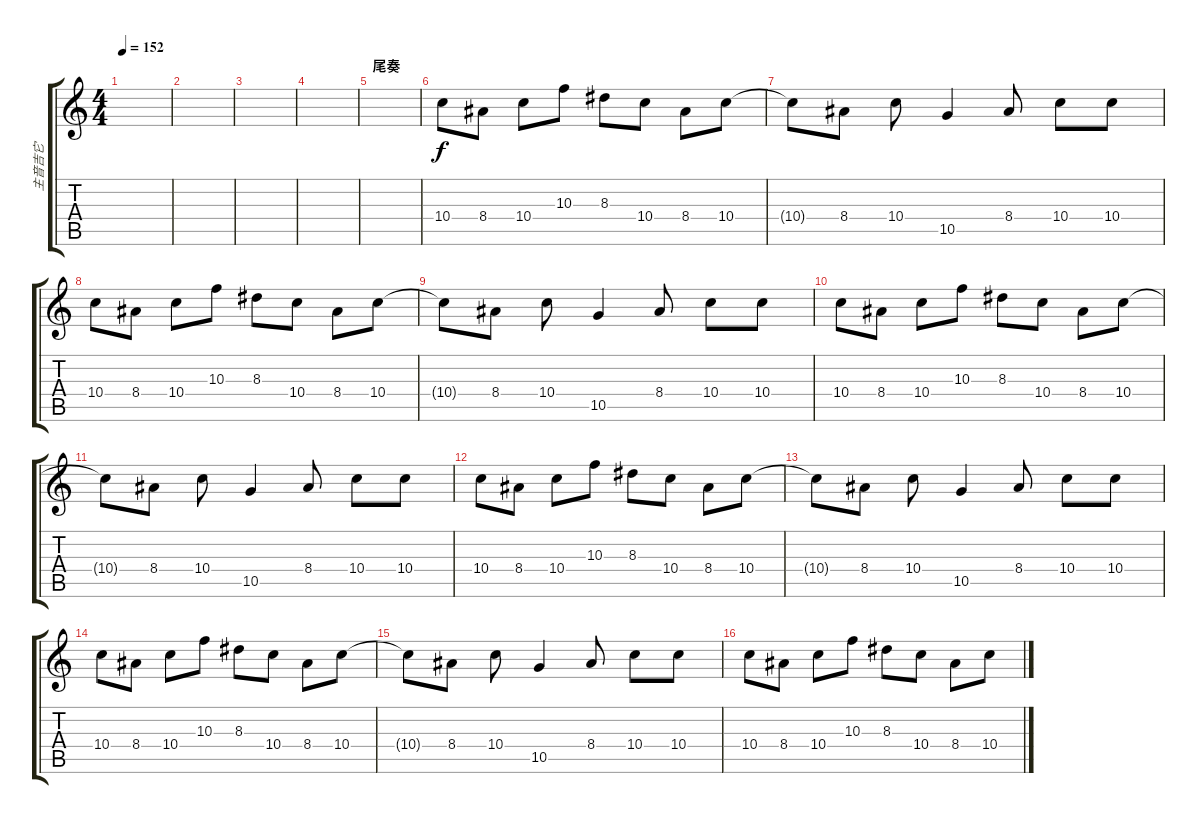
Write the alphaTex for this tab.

\track ("主音吉它" "主音吉它") {instrument overdrivenguitar}
\staff {score tabs}
\tuning (E4 B3 G3 D3 A2 E2) {hide}
\ts (4 4)
\tempo 152
\clef g2
\ks c
|
|
|
|
\section ("" "尾奏")
|
10.4.8 8.4.8 10.4.8 10.3.8 8.3.8 10.4.8 8.4.8 10.4.8 |
10.4{t}.8 8.4.8 10.4.8 10.5.4 8.4.8 10.4.8 10.4.8 |
10.4.8 8.4.8 10.4.8 10.3.8 8.3.8 10.4.8 8.4.8 10.4.8 |
10.4{t}.8 8.4.8 10.4.8 10.5.4 8.4.8 10.4.8 10.4.8 |
10.4.8 8.4.8 10.4.8 10.3.8 8.3.8 10.4.8 8.4.8 10.4.8 |
10.4{t}.8 8.4.8 10.4.8 10.5.4 8.4.8 10.4.8 10.4.8 |
10.4.8 8.4.8 10.4.8 10.3.8 8.3.8 10.4.8 8.4.8 10.4.8 |
10.4{t}.8 8.4.8 10.4.8 10.5.4 8.4.8 10.4.8 10.4.8 |
10.4.8 8.4.8 10.4.8 10.3.8 8.3.8 10.4.8 8.4.8 10.4.8 |
10.4{t}.8 8.4.8 10.4.8 10.5.4 8.4.8 10.4.8 10.4.8 |
10.4.8 8.4.8 10.4.8 10.3.8 8.3.8 10.4.8 8.4.8 10.4.8
